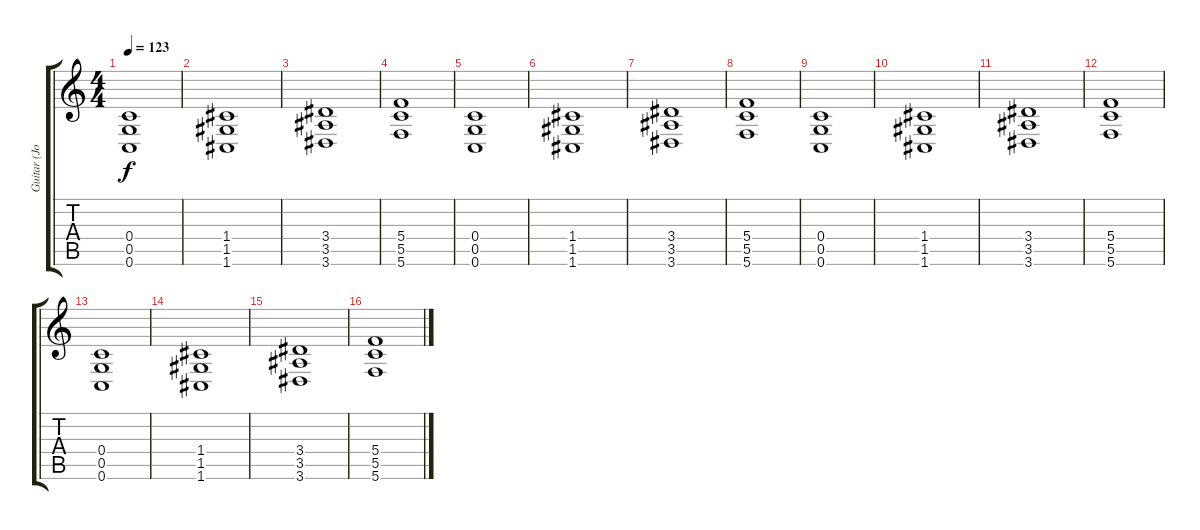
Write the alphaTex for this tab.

\track ("Guitar (Joel Double)" "Guitar (Jo") {instrument overdrivenguitar}
\staff {score tabs}
\tuning (D4 A3 F3 C3 G2 C2) {hide}
\ts (4 4)
\tempo 123
\clef g2
\ks c
(0.4 0.5 0.6).1{dy f} |
(1.4 1.5 1.6).1 |
(3.4 3.5 3.6).1 |
(5.4 5.5 5.6).1 |
(0.4 0.5 0.6).1 |
(1.4 1.5 1.6).1 |
(3.4 3.5 3.6).1 |
(5.4 5.5 5.6).1 |
(0.4 0.5 0.6).1 |
(1.4 1.5 1.6).1 |
(3.4 3.5 3.6).1 |
(5.4 5.5 5.6).1 |
(0.4 0.5 0.6).1 |
(1.4 1.5 1.6).1 |
(3.4 3.5 3.6).1 |
(5.4 5.5 5.6).1
